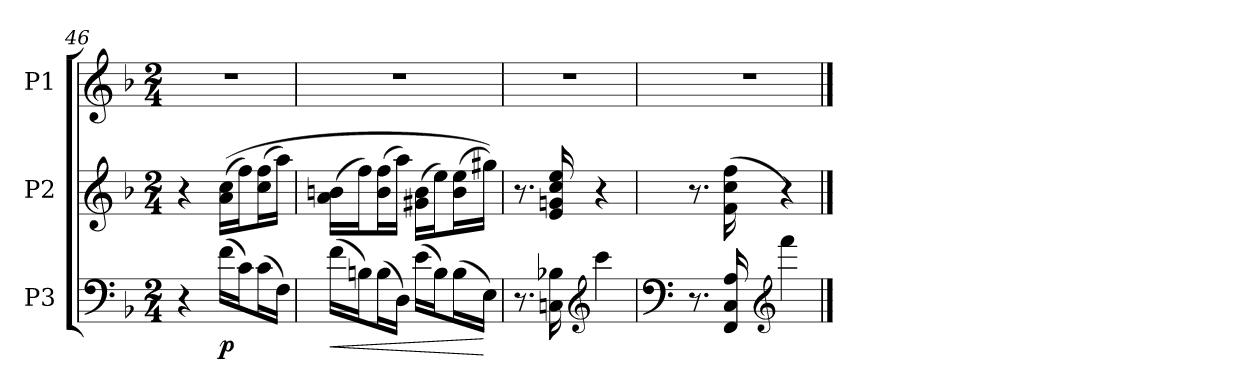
**kern	**dynam	**kern	**kern
*part3	*part3	*part2	*part1
*staff3	*staff3	*staff2	*staff1
*I"P3	*	*I"P2	*I"P1
!!LO:LB:g=z
*clefF4	*	*clefG2	*clefG2
*k[b-]	*	*k[b-]	*k[b-]
*F:	*	*F:	*F:
*M2/4	*	*M2/4	*M2/4
=46	=46	=46	=46
!	!	!	!LO:N:vis=1
4r	.	4r	2r
(16fi\LL	p	((16ai\ 16cciLL	.
16ci\J)	.	16ffi\J)	.
(16ci\L	.	(16cci\ 16ffiL	.
16Fi\JJ)	.	16aai\JJ)	.
=47	=47	=47	=47
!	!LO:HP:b	!	!LO:N:vis=1
(16fi\LL	<	(16ai\ 16bniLL	2r
16Bni\J)	.	16ffi\J)	.
(16Bi\L	.	(16bi\ 16ffiL	.
16Di\JJ)	.	16aai\JJ)	.
(16ei\LL	.	(16g#Xi\ 16biLL	.
16Bi\J)	.	16eei\J)	.
(16Bi\L	.	(16bi\ 16eeiL	.
16Ei\JJ)	[	16gg#Xi\JJ))	.
=48	=48	=48	=48
!	!	!	!LO:N:vis=1
8.r	.	8.r	2r
16Cni\ 16B-Xi	.	16ei/ 16gni 16cci 16eei	.
*clefG2	*	*	*
4ccci\	.	4r	.
=49	=49	=49	=49
*clefF4	*	*	*
!	!	!	!LO:N:vis=1
8.r	.	8.r	2r
16FFi/ 16Ci 16Ai	.	(16fi\ 16cci 16ffi	.
*clefG2	*	*	*
4fffi\	.	4r)	.
==	==	==	==
*-	*-	*-	*-
